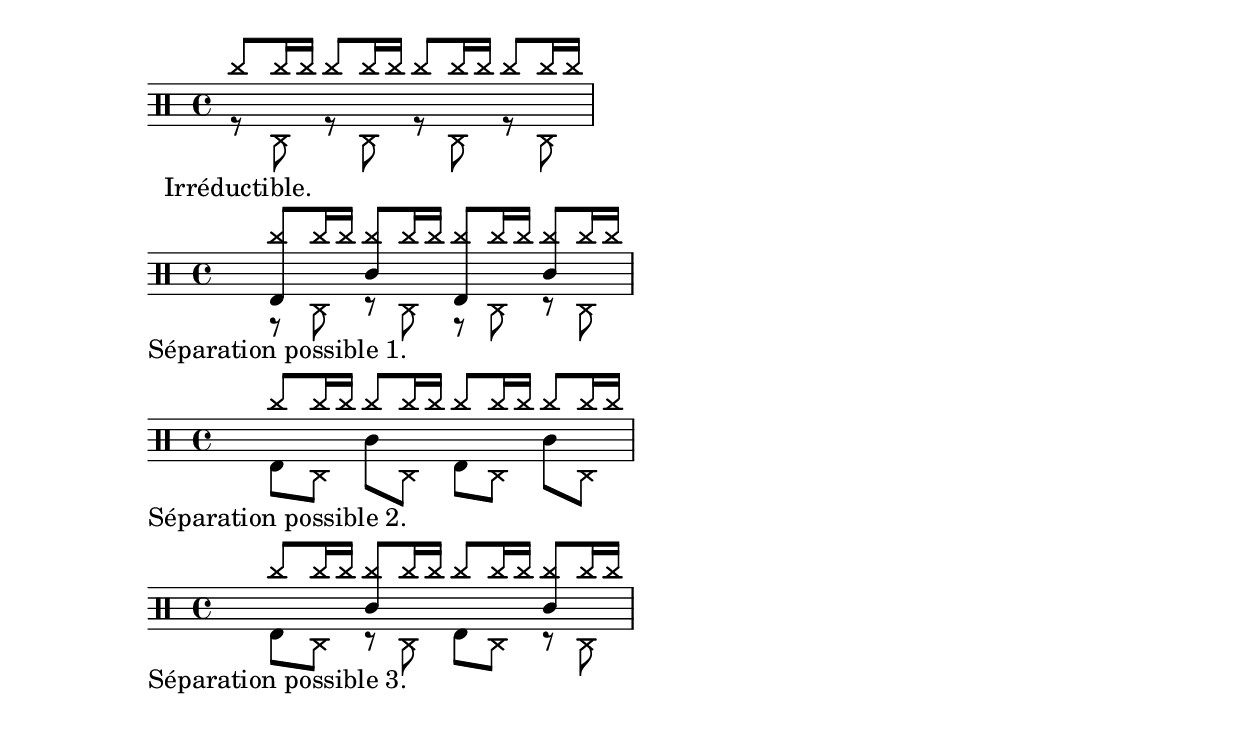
\version "2.22.1"
\language français
\include "../../0_drum_style_perso.ly"


up = \drummode {
  cymr8 cymr16 cymr cymr8 cymr16 cymr cymr8 cymr16 cymr cymr8 cymr16 cymr 
}
down = \drummode {
  r8 hhp r hhp r hhp r hhp 
}
\score {
  <<
		\new DrumStaff
	<<
	  \set DrumStaff.drumStyleTable = #(alist->hash-table mydrums)
	  \new DrumVoice { \voiceOne \up }
	  \new DrumVoice { \voiceTwo \down }
	  \break
	>>
	\addlyrics { "Irréductible." }
  >>
}


up = \drummode {
  <cymr bd>8 cymr16 cymr <cymr sn>8 cymr16 cymr <cymr bd>8 cymr16 cymr <cymr sn>8 cymr16 cymr 
}
down = \drummode {
  r8 hhp r hhp r hhp r hhp
}
\score {
  <<
		\new DrumStaff
	<<
	  \set DrumStaff.drumStyleTable = #(alist->hash-table mydrums)
	  \new DrumVoice { \voiceOne \up }
	  \new DrumVoice { \voiceTwo \down }
	>>
	\addlyrics { "Séparation possible 1." }
  >>
}

up = \drummode {
  cymr8 cymr16 cymr cymr8 cymr16 cymr cymr8 cymr16 cymr cymr8 cymr16 cymr 
}
down = \drummode {
  bd8[ hhp] sn[ hhp] bd[ hhp] sn[ hhp]
}
\score {
  <<
		\new DrumStaff
	<<
	  \set DrumStaff.drumStyleTable = #(alist->hash-table mydrums)
	  \new DrumVoice { \voiceOne \up }
	  \new DrumVoice { \voiceTwo \down }
	>>
	\addlyrics { "Séparation possible 2." }
  >>
}

up = \drummode {
  cymr8 cymr16 cymr <sn \xNote cymr>8 cymr16 cymr cymr8 cymr16 cymr <sn \xNote cymr>8 cymr16 cymr 
}
down = \drummode {
  bd8 hhp8 r8 hhp bd hhp r8 hhp 
}
\score {
  <<
		\new DrumStaff
	<<
	  \set DrumStaff.drumStyleTable = #(alist->hash-table mydrums)
	  \new DrumVoice { \voiceOne \up }
	  \new DrumVoice { \voiceTwo \down }
	>>
	\addlyrics { "Séparation possible 3." }
  >>
}
